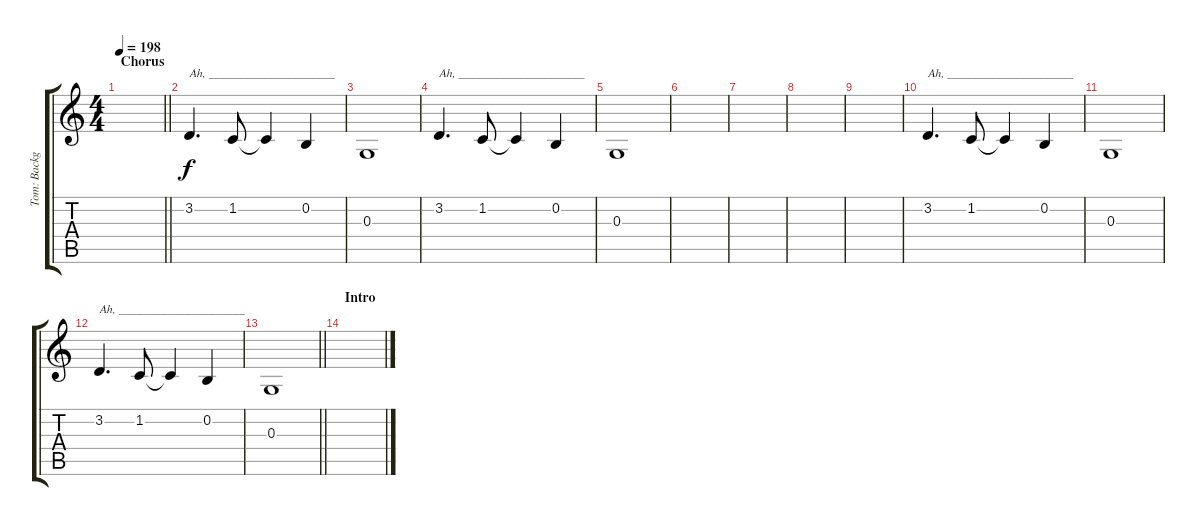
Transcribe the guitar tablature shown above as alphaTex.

\track ("Tom: Background Vocals" "Tom: Backg") {instrument tenorsax}
\staff {score tabs}
\tuning (E4 B3 G3 D3 A2 E2) {hide}
\ts (4 4)
\section ("" "Chorus")
\tempo 198
\clef g2
\barLineRight lightlight
\ks c
|
\section ("" "")
3.2.4{d txt "Ah, _____________________"} 1.2.8 1.2{t}.4 0.2.4 |
0.3.1 |
3.2.4{d txt "Ah, _____________________"} 1.2.8 1.2{t}.4 0.2.4 |
0.3.1 |
|
|
|
|
3.2.4{d txt "Ah, _____________________"} 1.2.8 1.2{t}.4 0.2.4 |
0.3.1 |
3.2.4{d txt "Ah, _____________________"} 1.2.8 1.2{t}.4 0.2.4 |
\barLineRight lightlight
0.3.1 |
\section ("" "Intro")
